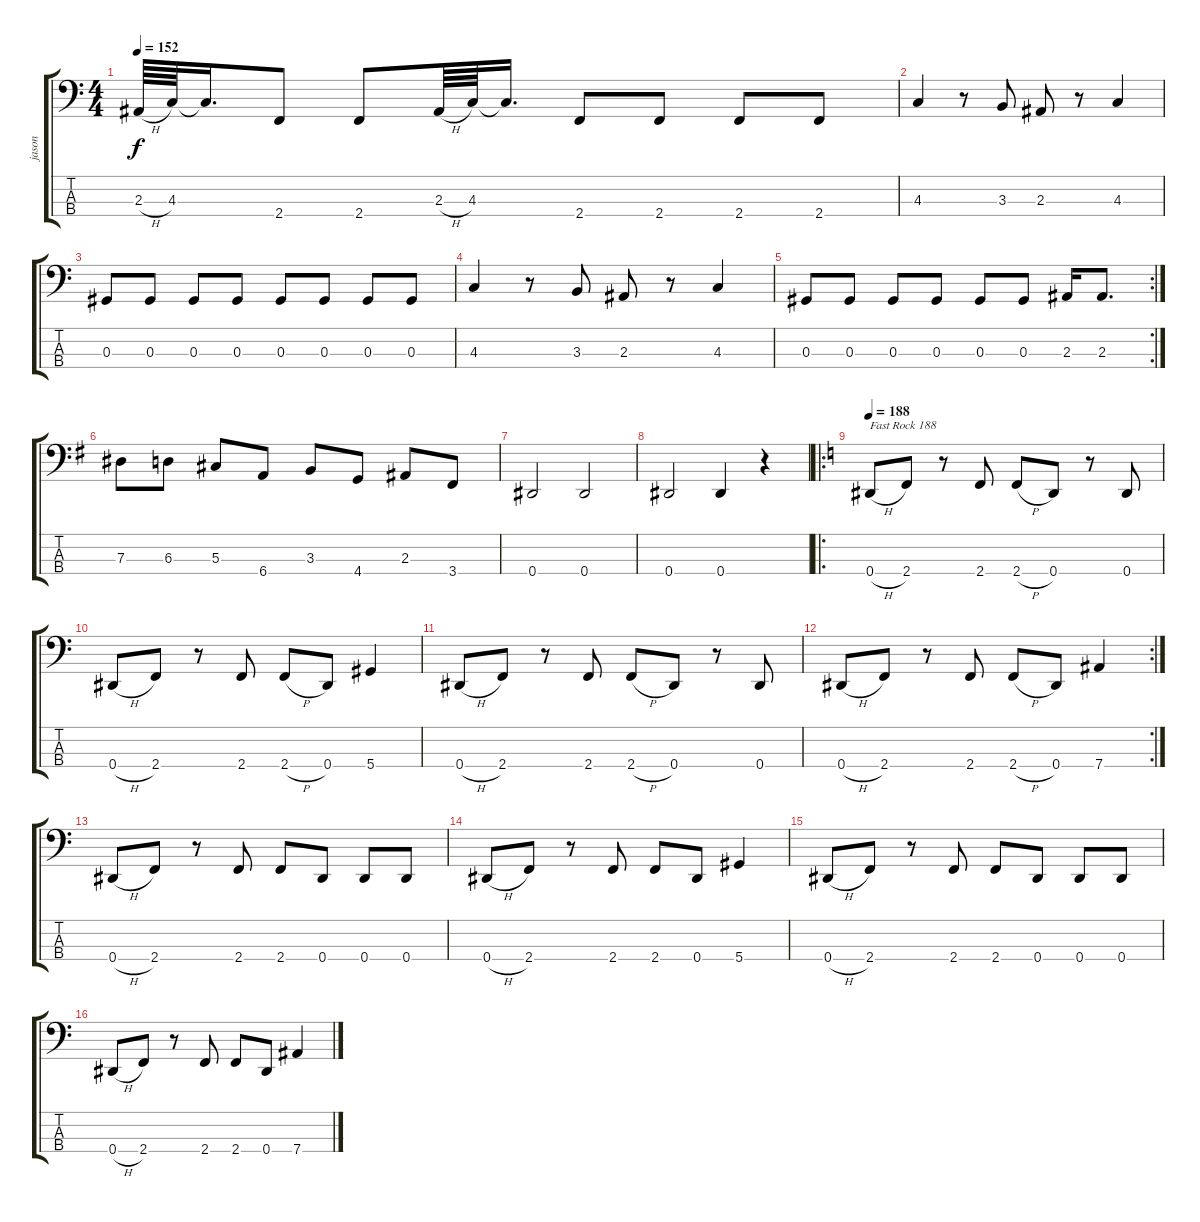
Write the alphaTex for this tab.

\track ("jason" "jason") {instrument electricbasspick}
\staff {score tabs}
\tuning (Gb2 Db2 Ab1 Eb1) {hide}
\ts (4 4)
\tempo 152
\clef f4
\ks c
2.3{h}.64{dy f} 4.3.64 4.3{t}.16{d} 2.4.8 2.4.8 2.3{h}.64 4.3.64 4.3{t}.16{d} 2.4.8 2.4.8 2.4.8 2.4.8 |
4.3.4 r.8 3.3.8 2.3.8 r.8 4.3.4 |
0.3.8 0.3.8 0.3.8 0.3.8 0.3.8 0.3.8 0.3.8 0.3.8 |
4.3.4 r.8 3.3.8 2.3.8 r.8 4.3.4 |
\rc 2
0.3.8 0.3.8 0.3.8 0.3.8 0.3.8 0.3.8 2.3.16 2.3.8{d} |
\ks g
7.3.8 6.3.8 5.3.8 6.4.8 3.3.8 4.4.8 2.3.8 3.4.8 |
0.4.2 0.4.2 |
0.4.2 0.4.4 r.4 |
\ro
\tempo 188
\ks c
0.4{h}.8{txt "Fast Rock 188"} 2.4.8 r.8 2.4.8 2.4{h}.8 0.4.8 r.8 0.4.8 |
0.4{h}.8 2.4.8 r.8 2.4.8 2.4{h}.8 0.4.8 5.4.4 |
0.4{h}.8 2.4.8 r.8 2.4.8 2.4{h}.8 0.4.8 r.8 0.4.8 |
\rc 2
0.4{h}.8 2.4.8 r.8 2.4.8 2.4{h}.8 0.4.8 7.4.4 |
0.4{h}.8 2.4.8 r.8 2.4.8 2.4.8 0.4.8 0.4.8 0.4.8 |
0.4{h}.8 2.4.8 r.8 2.4.8 2.4.8 0.4.8 5.4.4 |
0.4{h}.8 2.4.8 r.8 2.4.8 2.4.8 0.4.8 0.4.8 0.4.8 |
0.4{h}.8 2.4.8 r.8 2.4.8 2.4.8 0.4.8 7.4.4
